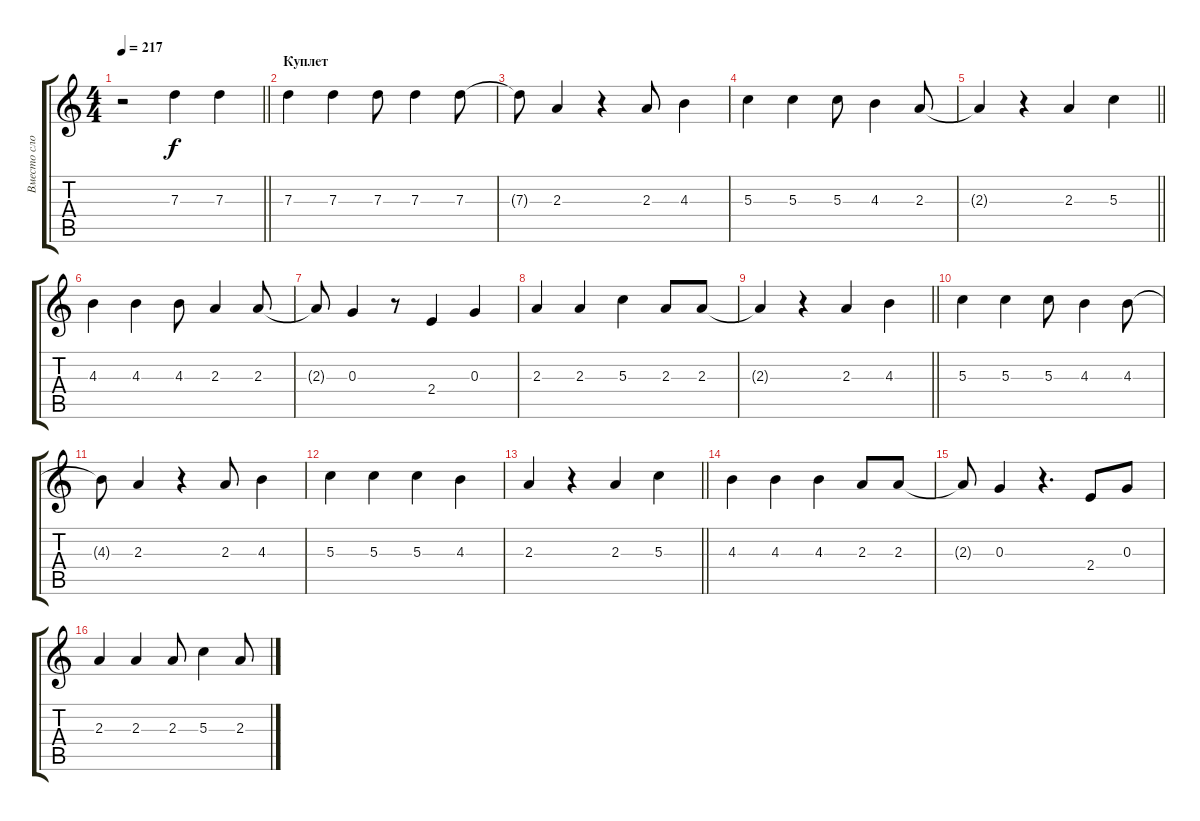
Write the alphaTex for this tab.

\track ("Вместо слов" "Вместо сло") {instrument acousticguitarsteel}
\staff {score tabs}
\tuning (E4 B3 G3 D3 A2 E2) {hide}
\ts (4 4)
\tempo 217
\clef g2
\barLineRight lightlight
\ks c
r.2{dy f} 7.3.4 7.3.4 |
\section ("" "Куплет")
7.3.4 7.3.4 7.3.8 7.3.4 7.3.8 |
7.3{t}.8 2.3.4 r.4 2.3.8 4.3.4 |
5.3.4 5.3.4 5.3.8 4.3.4 2.3.8 |
\barLineRight lightlight
2.3{t}.4 r.4 2.3.4 5.3.4 |
4.3.4 4.3.4 4.3.8 2.3.4 2.3.8 |
2.3{t}.8 0.3.4 r.8 2.4.4 0.3.4 |
2.3.4 2.3.4 5.3.4 2.3.8 2.3.8 |
\barLineRight lightlight
2.3{t}.4 r.4 2.3.4 4.3.4 |
5.3.4 5.3.4 5.3.8 4.3.4 4.3.8 |
4.3{t}.8 2.3.4 r.4 2.3.8 4.3.4 |
5.3.4 5.3.4 5.3.4 4.3.4 |
\barLineRight lightlight
2.3.4 r.4 2.3.4 5.3.4 |
4.3.4 4.3.4 4.3.4 2.3.8 2.3.8 |
2.3{t}.8 0.3.4 r.4{d} 2.4.8 0.3.8 |
2.3.4 2.3.4 2.3.8 5.3.4 2.3.8
